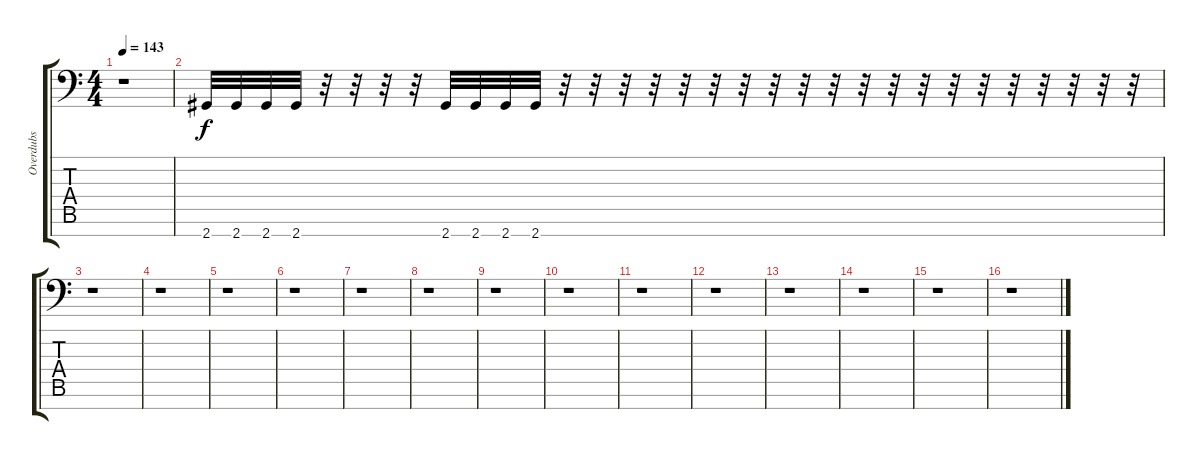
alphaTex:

\track ("Overdubs" "Overdubs") {instrument distortionguitar}
\staff {score tabs}
\tuning (B3 Gb3 D3 A2 E2 B1 Gb1) {hide}
\ts (4 4)
\tempo 143
\clef f4
\ks c
r.1{dy f} |
2.7.32 2.7.32 2.7.32 2.7.32 r.32 r.32 r.32 r.32 2.7.32 2.7.32 2.7.32 2.7.32 r.32 r.32 r.32 r.32 r.32 r.32 r.32 r.32 r.32 r.32 r.32 r.32 r.32 r.32 r.32 r.32 r.32 r.32 r.32 r.32 |
r.1 |
r.1 |
r.1 |
r.1 |
r.1 |
r.1 |
r.1 |
r.1 |
r.1 |
r.1 |
r.1 |
r.1 |
r.1 |
r.1
